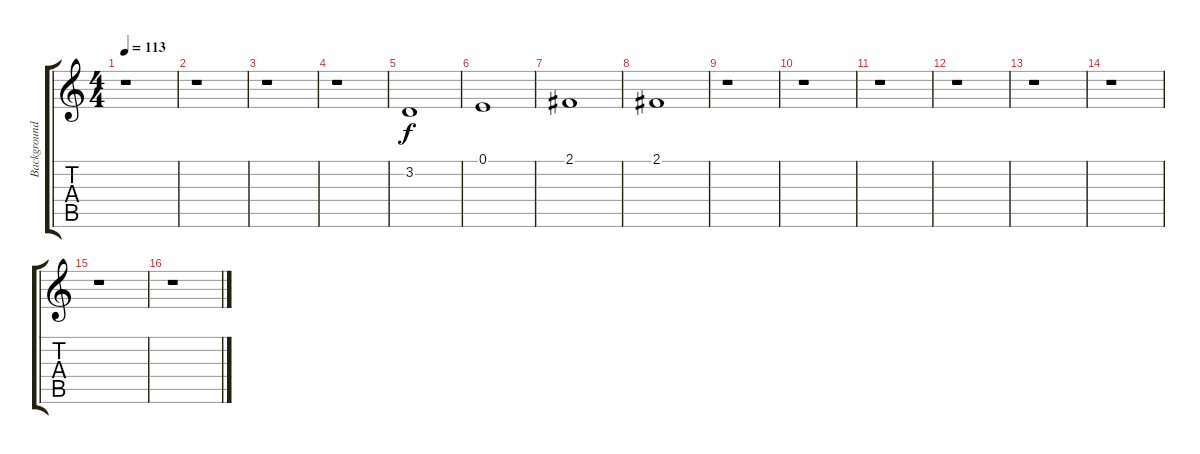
\track ("Background voice 2" "Background") {instrument ocarina}
\staff {score tabs}
\tuning (E4 B3 G3 D3 A2 E2) {hide}
\ts (4 4)
\tempo 113
\clef g2
\ks c
r.1{dy f} |
r.1 |
r.1 |
r.1 |
3.2.1 |
0.1.1 |
2.1.1 |
2.1.1 |
r.1 |
r.1 |
r.1 |
r.1 |
r.1 |
r.1 |
r.1 |
r.1
